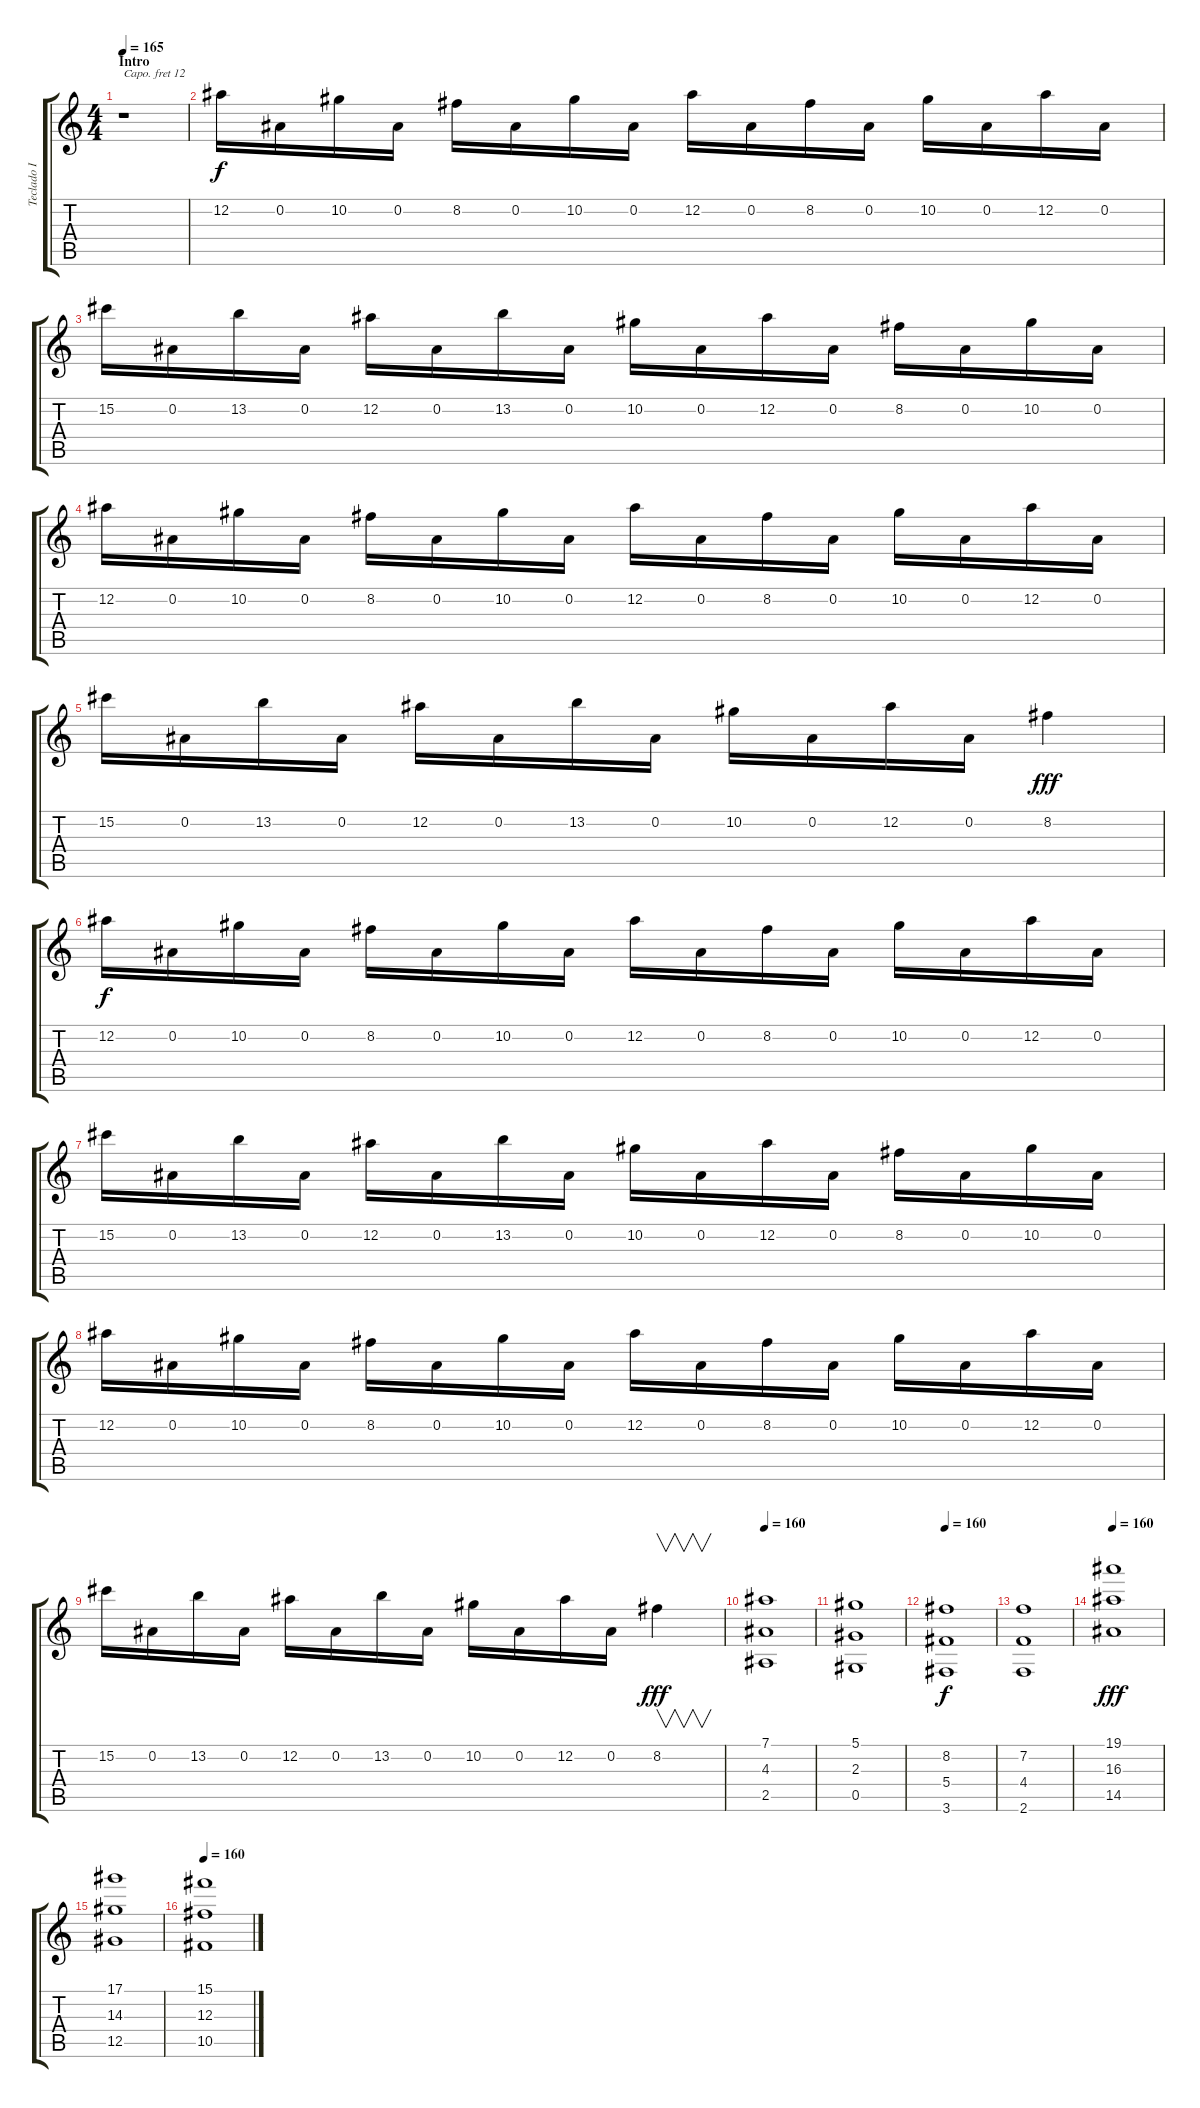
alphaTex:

\track ("Teclado I" "Teclado I") {instrument stringensemble1}
\staff {score tabs}
\capo 12
\tuning (Eb4 Bb3 Gb3 Db3 Ab2 Eb2) {hide}
\ts (4 4)
\section ("" "Intro")
\tempo 165
\clef g2
\ks c
r.1{dy f instrument stringensemble1} |
12.2.16 0.2.16 10.2.16 0.2.16 8.2.16 0.2.16 10.2.16 0.2.16 12.2.16 0.2.16 8.2.16 0.2.16 10.2.16 0.2.16 12.2.16 0.2.16 |
15.2.16 0.2.16 13.2.16 0.2.16 12.2.16 0.2.16 13.2.16 0.2.16 10.2.16 0.2.16 12.2.16 0.2.16 8.2.16 0.2.16 10.2.16 0.2.16 |
12.2.16 0.2.16 10.2.16 0.2.16 8.2.16 0.2.16 10.2.16 0.2.16 12.2.16 0.2.16 8.2.16 0.2.16 10.2.16 0.2.16 12.2.16 0.2.16 |
15.2.16 0.2.16 13.2.16 0.2.16 12.2.16 0.2.16 13.2.16 0.2.16 10.2.16 0.2.16 12.2.16 0.2.16 8.2.4{dy fff} |
12.2.16{dy f} 0.2.16 10.2.16 0.2.16 8.2.16 0.2.16 10.2.16 0.2.16 12.2.16 0.2.16 8.2.16 0.2.16 10.2.16 0.2.16 12.2.16 0.2.16 |
15.2.16 0.2.16 13.2.16 0.2.16 12.2.16 0.2.16 13.2.16 0.2.16 10.2.16 0.2.16 12.2.16 0.2.16 8.2.16 0.2.16 10.2.16 0.2.16 |
12.2.16 0.2.16 10.2.16 0.2.16 8.2.16 0.2.16 10.2.16 0.2.16 12.2.16 0.2.16 8.2.16 0.2.16 10.2.16 0.2.16 12.2.16 0.2.16 |
15.2.16 0.2.16 13.2.16 0.2.16 12.2.16 0.2.16 13.2.16 0.2.16 10.2.16 0.2.16 12.2.16 0.2.16 8.2.4{v dy fff} |
\tempo 160
(7.1 4.3 2.5).1{volume 15} |
(5.1 2.3 0.5).1 |
\tempo 160
(8.2 5.4 3.6).1{dy f} |
(7.2 4.4 2.6).1 |
\tempo 160
(19.1 16.3 14.5).1{dy fff volume 9} |
(17.1 14.3 12.5).1 |
\tempo 160
(15.1 12.3 10.5).1
